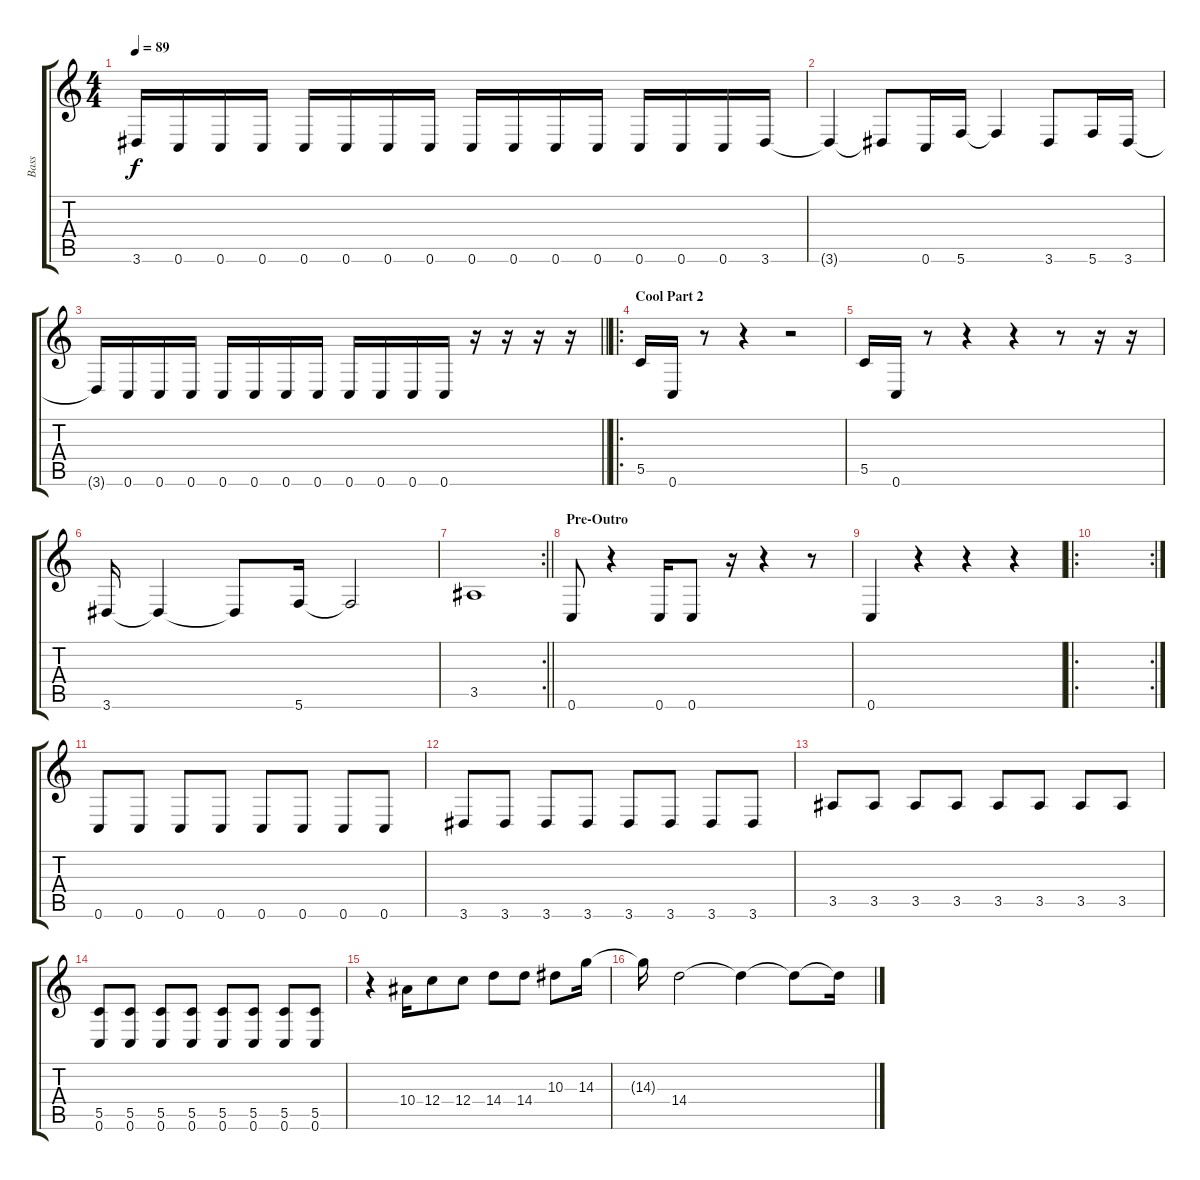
\track ("Bass" "Bass") {instrument electricbasspick}
\staff {score tabs}
\tuning (D4 A3 F3 C3 G2 C2) {hide}
\ts (4 4)
\tempo 89
\clef g2
\ks c
3.6{t}.16{dy f} 0.6.16 0.6.16 0.6.16 0.6.16 0.6.16 0.6.16 0.6.16 0.6.16 0.6.16 0.6.16 0.6.16 0.6.16 0.6.16 0.6.16 3.6.16 |
3.6{t}.4 3.6{t}.8 0.6.16 5.6.16 5.6{t}.4 3.6.8 5.6.16 3.6.16 |
\barLineRight lightlight
3.6{t}.16 0.6.16 0.6.16 0.6.16 0.6.16 0.6.16 0.6.16 0.6.16 0.6.16 0.6.16 0.6.16 0.6.16 r.16 r.16 r.16 r.16 |
\ro
\section ("" "Cool Part 2")
5.5.16 0.6.16 r.8 r.4 r.2 |
5.5.16 0.6.16 r.8 r.4 r.4 r.8 r.16 r.16 |
3.6.16 3.6{t}.4 3.6{t}.8 5.6.16 5.6{t}.2 |
\rc 2
\barLineRight lightlight
3.5.1 |
\section ("" "Pre-Outro")
0.6.8 r.4 0.6.16 0.6.8 r.16 r.4 r.8 |
0.6.4 r.4 r.4 r.4 |
\ro
\rc 2
|
0.6.8 0.6.8 0.6.8 0.6.8 0.6.8 0.6.8 0.6.8 0.6.8 |
3.6.8 3.6.8 3.6.8 3.6.8 3.6.8 3.6.8 3.6.8 3.6.8 |
3.5.8 3.5.8 3.5.8 3.5.8 3.5.8 3.5.8 3.5.8 3.5.8 |
(5.5 0.6).8 (5.5 0.6).8 (5.5 0.6).8 (5.5 0.6).8 (5.5 0.6).8 (5.5 0.6).8 (5.5 0.6).8 (5.5 0.6).8 |
r.4 10.4.16 12.4.8 12.4.8 14.4.8 14.4.8 10.3.8 14.3.16 |
14.3{t}.16 14.4.2 14.4{t}.4 14.4{t}.8 14.4{t}.16
